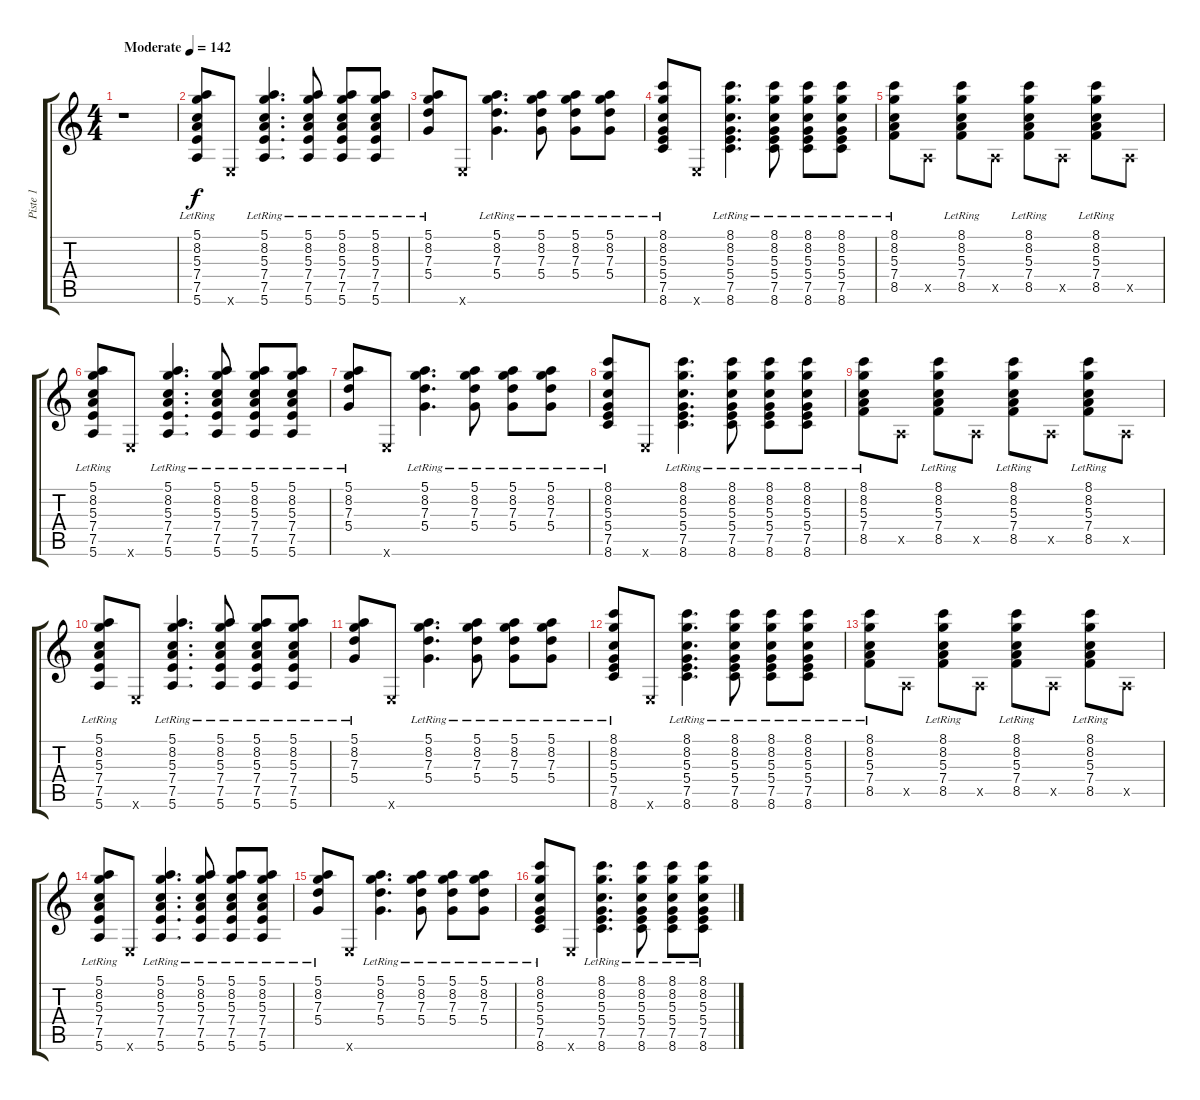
\track ("Piste 1" "Piste 1") {instrument electricguitarjazz}
\staff {score tabs}
\tuning (E4 B3 G3 D3 A2 E2) {hide}
\ts (4 4)
\tempo (142 "Moderate")
\clef g2
\ks c
r.1{dy f instrument electricguitarjazz} |
(5.1{lr} 8.2{lr} 5.3{lr} 7.4{lr} 7.5{lr} 5.6{lr}).8 0.6{x}.8 (5.1{lr} 8.2{lr} 5.3{lr} 7.4{lr} 7.5{lr} 5.6{lr}).4{d} (5.1{lr} 8.2{lr} 5.3{lr} 7.4{lr} 7.5{lr} 5.6{lr}).8 (5.1{lr} 8.2{lr} 5.3{lr} 7.4{lr} 7.5{lr} 5.6{lr}).8 (5.1{lr} 8.2{lr} 5.3{lr} 7.4{lr} 7.5{lr} 5.6{lr}).8 |
(5.1{lr} 8.2{lr} 7.3{lr} 5.4{lr}).8 0.6{x}.8 (5.1{lr} 8.2{lr} 7.3{lr} 5.4{lr}).4{d} (5.1{lr} 8.2{lr} 7.3{lr} 5.4{lr}).8 (5.1{lr} 8.2{lr} 7.3{lr} 5.4{lr}).8 (5.1{lr} 8.2{lr} 7.3{lr} 5.4{lr}).8 |
(8.1{lr} 8.2{lr} 5.3{lr} 5.4{lr} 7.5{lr} 8.6{lr}).8 0.6{x}.8 (8.1{lr} 8.2{lr} 5.3{lr} 5.4{lr} 7.5{lr} 8.6{lr}).4{d} (8.1{lr} 8.2{lr} 5.3{lr} 5.4{lr} 7.5{lr} 8.6{lr}).8 (8.1{lr} 8.2{lr} 5.3{lr} 5.4{lr} 7.5{lr} 8.6{lr}).8 (8.1{lr} 8.2{lr} 5.3{lr} 5.4{lr} 7.5{lr} 8.6{lr}).8 |
(8.1{lr} 8.2{lr} 5.3{lr} 7.4{lr} 8.5{lr}).8 0.5{x}.8 (8.1{lr} 8.2{lr} 5.3{lr} 7.4{lr} 8.5{lr}).8 0.5{x}.8 (8.1{lr} 8.2{lr} 5.3{lr} 7.4{lr} 8.5{lr}).8 0.5{x}.8 (8.1{lr} 8.2{lr} 5.3{lr} 7.4{lr} 8.5{lr}).8 0.5{x}.8 |
(5.1{lr} 8.2{lr} 5.3{lr} 7.4{lr} 7.5{lr} 5.6{lr}).8 0.6{x}.8 (5.1{lr} 8.2{lr} 5.3{lr} 7.4{lr} 7.5{lr} 5.6{lr}).4{d} (5.1{lr} 8.2{lr} 5.3{lr} 7.4{lr} 7.5{lr} 5.6{lr}).8 (5.1{lr} 8.2{lr} 5.3{lr} 7.4{lr} 7.5{lr} 5.6{lr}).8 (5.1{lr} 8.2{lr} 5.3{lr} 7.4{lr} 7.5{lr} 5.6{lr}).8 |
(5.1{lr} 8.2{lr} 7.3{lr} 5.4{lr}).8 0.6{x}.8 (5.1{lr} 8.2{lr} 7.3{lr} 5.4{lr}).4{d} (5.1{lr} 8.2{lr} 7.3{lr} 5.4{lr}).8 (5.1{lr} 8.2{lr} 7.3{lr} 5.4{lr}).8 (5.1{lr} 8.2{lr} 7.3{lr} 5.4{lr}).8 |
(8.1{lr} 8.2{lr} 5.3{lr} 5.4{lr} 7.5{lr} 8.6{lr}).8 0.6{x}.8 (8.1{lr} 8.2{lr} 5.3{lr} 5.4{lr} 7.5{lr} 8.6{lr}).4{d} (8.1{lr} 8.2{lr} 5.3{lr} 5.4{lr} 7.5{lr} 8.6{lr}).8 (8.1{lr} 8.2{lr} 5.3{lr} 5.4{lr} 7.5{lr} 8.6{lr}).8 (8.1{lr} 8.2{lr} 5.3{lr} 5.4{lr} 7.5{lr} 8.6{lr}).8 |
(8.1{lr} 8.2{lr} 5.3{lr} 7.4{lr} 8.5{lr}).8 0.5{x}.8 (8.1{lr} 8.2{lr} 5.3{lr} 7.4{lr} 8.5{lr}).8 0.5{x}.8 (8.1{lr} 8.2{lr} 5.3{lr} 7.4{lr} 8.5{lr}).8 0.5{x}.8 (8.1{lr} 8.2{lr} 5.3{lr} 7.4{lr} 8.5{lr}).8 0.5{x}.8 |
(5.1{lr} 8.2{lr} 5.3{lr} 7.4{lr} 7.5{lr} 5.6{lr}).8 0.6{x}.8 (5.1{lr} 8.2{lr} 5.3{lr} 7.4{lr} 7.5{lr} 5.6{lr}).4{d} (5.1{lr} 8.2{lr} 5.3{lr} 7.4{lr} 7.5{lr} 5.6{lr}).8 (5.1{lr} 8.2{lr} 5.3{lr} 7.4{lr} 7.5{lr} 5.6{lr}).8 (5.1{lr} 8.2{lr} 5.3{lr} 7.4{lr} 7.5{lr} 5.6{lr}).8 |
(5.1{lr} 8.2{lr} 7.3{lr} 5.4{lr}).8 0.6{x}.8 (5.1{lr} 8.2{lr} 7.3{lr} 5.4{lr}).4{d} (5.1{lr} 8.2{lr} 7.3{lr} 5.4{lr}).8 (5.1{lr} 8.2{lr} 7.3{lr} 5.4{lr}).8 (5.1{lr} 8.2{lr} 7.3{lr} 5.4{lr}).8 |
(8.1{lr} 8.2{lr} 5.3{lr} 5.4{lr} 7.5{lr} 8.6{lr}).8 0.6{x}.8 (8.1{lr} 8.2{lr} 5.3{lr} 5.4{lr} 7.5{lr} 8.6{lr}).4{d} (8.1{lr} 8.2{lr} 5.3{lr} 5.4{lr} 7.5{lr} 8.6{lr}).8 (8.1{lr} 8.2{lr} 5.3{lr} 5.4{lr} 7.5{lr} 8.6{lr}).8 (8.1{lr} 8.2{lr} 5.3{lr} 5.4{lr} 7.5{lr} 8.6{lr}).8 |
(8.1{lr} 8.2{lr} 5.3{lr} 7.4{lr} 8.5{lr}).8 0.5{x}.8 (8.1{lr} 8.2{lr} 5.3{lr} 7.4{lr} 8.5{lr}).8 0.5{x}.8 (8.1{lr} 8.2{lr} 5.3{lr} 7.4{lr} 8.5{lr}).8 0.5{x}.8 (8.1{lr} 8.2{lr} 5.3{lr} 7.4{lr} 8.5{lr}).8 0.5{x}.8 |
(5.1{lr} 8.2{lr} 5.3{lr} 7.4{lr} 7.5{lr} 5.6{lr}).8 0.6{x}.8 (5.1{lr} 8.2{lr} 5.3{lr} 7.4{lr} 7.5{lr} 5.6{lr}).4{d} (5.1{lr} 8.2{lr} 5.3{lr} 7.4{lr} 7.5{lr} 5.6{lr}).8 (5.1{lr} 8.2{lr} 5.3{lr} 7.4{lr} 7.5{lr} 5.6{lr}).8 (5.1{lr} 8.2{lr} 5.3{lr} 7.4{lr} 7.5{lr} 5.6{lr}).8 |
(5.1{lr} 8.2{lr} 7.3{lr} 5.4{lr}).8 0.6{x}.8 (5.1{lr} 8.2{lr} 7.3{lr} 5.4{lr}).4{d} (5.1{lr} 8.2{lr} 7.3{lr} 5.4{lr}).8 (5.1{lr} 8.2{lr} 7.3{lr} 5.4{lr}).8 (5.1{lr} 8.2{lr} 7.3{lr} 5.4{lr}).8 |
(8.1{lr} 8.2{lr} 5.3{lr} 5.4{lr} 7.5{lr} 8.6{lr}).8 0.6{x}.8 (8.1{lr} 8.2{lr} 5.3{lr} 5.4{lr} 7.5{lr} 8.6{lr}).4{d} (8.1{lr} 8.2{lr} 5.3{lr} 5.4{lr} 7.5{lr} 8.6{lr}).8 (8.1{lr} 8.2{lr} 5.3{lr} 5.4{lr} 7.5{lr} 8.6{lr}).8 (8.1{lr} 8.2{lr} 5.3{lr} 5.4{lr} 7.5{lr} 8.6{lr}).8
